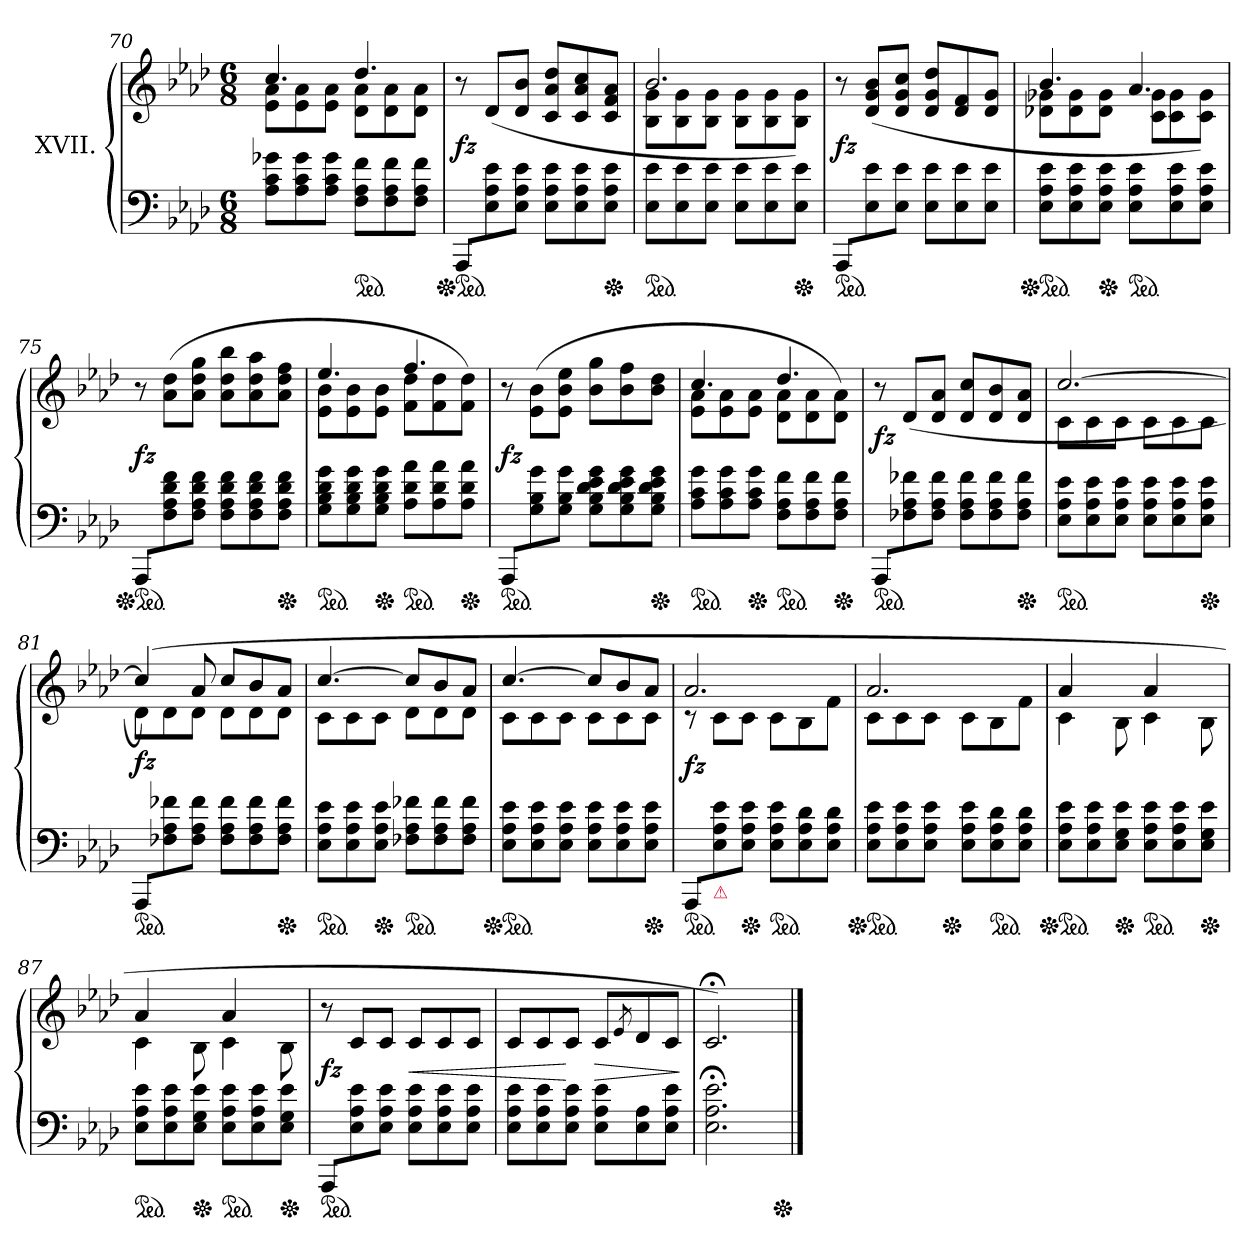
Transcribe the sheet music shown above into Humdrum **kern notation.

**kern	**kern	**dynam
*part1	*part1	*part1
*staff2	*staff1	*staff1/2
*I"XVII.	*	*
*clefF4	*clefG2	*
*k[b-e-a-d-]	*k[b-e-a-d-]	*
*A-:	*A-:	*
*M6/8	*M6/8	*
=70	=70	=70
*	*^	*
8A- 8c 8g-XL	4.cc	8e- 8a-L	.
8A- 8c 8g-	.	8e- 8a-	.
8A- 8c 8g-J	.	8e- 8a-J	.
*ped	*	*	*
8F 8A- 8fL	4.dd-	8d- 8a-L	.
8F 8A- 8f	.	8d- 8a-	.
8F 8A- 8fJ	.	8d- 8a-J	.
=71	=71	=71	=71
!LO:TX:a:color=crimson:t=⚠	!	!	!
!LO:TX:a:color=crimson:t=⚠	!	!	!
*	*v	*v	*
*Xped	*	*
*ped	*	*
8AAA-/L	8r	fz
8E-\ 8A-\ 8e-\	(>8d-L	.
8E-\ 8A-\ 8e-\J	8d- 8b-J	.
8E- 8A- 8e-L	8c 8a- 8dd-L	.
8E- 8A- 8e-	8c 8a- 8cc	.
*Xped	*	*
8E- 8A- 8e-J	8c 8f 8a-J	.
=72	=72	=72
*	*^	*
*ped	*	*	*
8E- 8e-L	2.b-	8B- 8gL	.
8E- 8e-	.	8B- 8g	.
8E- 8e-J	.	8B- 8gJ	.
8E- 8e-L	.	8B- 8gL	.
8E- 8e-	.	8B- 8g	.
*Xped	*	*	*
8E- 8e-J	.	8B- 8gJ)	.
=73	=73	=73	=73
!LO:TX:a:color=crimson:t=⚠	!	!	!
!LO:TX:a:color=crimson:t=⚠	!	!	!
*	*v	*v	*
*ped	*	*
8AAA-/L	8r	fz
8E-\ 8e-\	(>8d- 8g 8b-L	.
8E-\ 8e-\J	8d- 8g 8ccJ	.
8E- 8e-L	8d- 8g 8dd-L	.
8E- 8e-	8d- 8f	.
8E- 8e-J	8d- 8gJ	.
=74	=74	=74
*	*^	*
*Xped	*	*	*
*ped	*	*	*
8E- 8A- 8e-L	4.b-	8d-X 8g-XL	.
8E- 8A- 8e-	.	8d- 8g-	.
*Xped	*	*	*
8E- 8A- 8e-J	.	8d- 8g-J	.
*ped	*	*	*
8E- 8A- 8e-L	4.a-	8c 8g-L	.
8E- 8A- 8e-	.	8c 8g-	.
8E- 8A- 8e-J	.	8c 8g-J)	.
=75	=75	=75	=75
!LO:TX:a:color=crimson:t=⚠	!	!	!
!LO:TX:a:color=crimson:t=⚠	!	!	!
*	*v	*v	*
*Xped	*	*
*ped	*	*
8AAA-/L	8r	fz
8F\ 8A-\ 8d-\ 8f\	(>8a- 8dd-L	.
8F\ 8A-\ 8d-\ 8f\J	8a- 8dd- 8ggJ	.
8F 8A- 8d- 8fL	8a- 8dd- 8bb-L	.
8F 8A- 8d- 8f	8a- 8dd- 8aa-	.
*Xped	*	*
8F 8A- 8d- 8fJ	8a- 8dd- 8ffJ	.
=76	=76	=76
*	*^	*
*ped	*	*	*
8G 8B- 8d- 8gL	4.ee-	8e- 8b-L	.
8G 8B- 8d- 8g	.	8e- 8b-	.
*Xped	*	*	*
8G 8B- 8d- 8gJ	.	8e- 8b-J	.
*ped	*	*	*
8A- 8d- 8a-L	4.ff	8f 8dd-L	.
8A- 8d- 8a-	.	8f 8dd-	.
*Xped	*	*	*
8A- 8d- 8a-J	.	8f 8dd-J)	.
=77	=77	=77	=77
!LO:TX:a:color=crimson:t=⚠	!	!	!
!LO:TX:a:color=crimson:t=⚠	!	!	!
*	*v	*v	*
*ped	*	*
8AAA-/L	8r	fz
8G\ 8B-\ 8g\	(>8e-\ 8b-\L	.
8G\ 8B-\ 8g\J	8e- 8b- 8ee-J	.
8G 8B- 8d- 8e- 8gL	8b- 8ggL	.
8G 8B- 8d- 8e- 8g	8b- 8ff	.
*Xped	*	*
8G 8B- 8d- 8e- 8gJ	8b- 8dd-J	.
=78	=78	=78
*	*^	*
*ped	*	*	*
8A- 8c 8gL	4.cc	8e- 8a-L	.
8A- 8c 8g	.	8e- 8a-	.
*Xped	*	*	*
8A- 8c 8gJ	.	8e- 8a-J	.
*ped	*	*	*
8F 8A- 8fL	4.dd-	8d- 8a-L	.
8F 8A- 8f	.	8d- 8a-	.
*Xped	*	*	*
8F 8A- 8fJ	.	8d- 8a-J)	.
=79	=79	=79	=79
!LO:TX:a:color=crimson:t=⚠	!	!	!
!LO:TX:a:color=crimson:t=⚠	!	!	!
*	*v	*v	*
*ped	*	*
8AAA-/L	8r	fz
8F-X\ 8A-\ 8f-X\	(>8d-L	.
8F-\ 8A-\ 8f-\J	8d- 8a-J	.
8F- 8A- 8f-L	8d- 8ccL	.
8F- 8A- 8f-	8d- 8b-	.
*Xped	*	*
8F- 8A- 8f-J	8d- 8a-J	.
=80	=80	=80
*	*^	*
*ped	*	*	*
8E- 8A- 8e-L	[2.cc	8cL	.
8E- 8A- 8e-	.	8c	.
8E- 8A- 8e-J	.	8cJ	.
8E- 8A- 8e-L	.	8cL	.
8E- 8A- 8e-	.	8c	.
*Xped	*	*	*
8E- 8A- 8e-J	.	8cJ	.
=81	=81	=81	=81
!LO:TX:a:color=crimson:t=⚠	!	!	!
!LO:TX:a:color=crimson:t=⚠	!	!	!
*ped	*	*	*
8AAA-/L	(>4cc])	8d-L	fz
8F-X\ 8A-\ 8f-X\	.	8d-	.
8F-\ 8A-\ 8f-\J	8a-	8d-J	.
8F- 8A- 8f-L	8ccL	8d-L	.
8F- 8A- 8f-	8b-	8d-	.
*Xped	*	*	*
8F- 8A- 8f-J	8a-J	8d-J	.
=82	=82	=82	=82
*ped	*	*	*
8E- 8A- 8e-L	[4.cc	8cL	.
8E- 8A- 8e-	.	8c	.
*Xped	*	*	*
8E- 8A- 8e-J	.	8cJ	.
*ped	*	*	*
8F-X 8A- 8f-XL	8ccL]	8d-L	.
8F- 8A- 8f-	8b-	8d-	.
8F- 8A- 8f-J	8a-J	8d-J	.
=83	=83	=83	=83
*Xped	*	*	*
*ped	*	*	*
8E- 8A- 8e-L	[4.cc	8cL	.
8E- 8A- 8e-	.	8c	.
8E- 8A- 8e-J	.	8cJ	.
8E- 8A- 8e-L	8ccL]	8cL	.
8E- 8A- 8e-	8b-	8c	.
*Xped	*	*	*
8E- 8A- 8e-J	8a-J	8cJ	.
=84	=84	=84	=84
!LO:TX:a:color=crimson:t=⚠	!	!	!
!LO:TX:a:color=crimson:t=⚠	!	!	!
*ped	*	*	*
8AAA-/L	2.a-	8rc	fz
!LO:TX:b:Bi:color=crimson:t=⚠	!	!	!
8E-\ 8A-\ 8e-\	.	8cL	.
*Xped	*	*	*
8E-\ 8A-\ 8e-\J	.	8cJ	.
*ped	*	*	*
8E- 8A- 8e-L	.	8cL	.
8E- 8A- 8d-	.	8B-	.
8E- 8A- 8d-J	.	8fJ	.
=85	=85	=85	=85
*	*	*^	*
*Xped	*	*	*	*
*ped	*	*	*	*
8E- 8A- 8e-L	2.a-	8cL	4ryy	.
8E- 8A- 8e-	.	8c	.	.
8E- 8A- 8e-J	.	8cJ	16ryy	.
*Xped	*	*	*	*
.	.	.	4..ryy	.
8E- 8A- 8e-L	.	8cL	.	.
*ped	*	*	*	*
8E- 8A- 8d-	.	8B-	.	.
8E- 8A- 8d-J	.	8fJ	.	.
*	*	*v	*v	*
=86	=86	=86	=86
*Xped	*	*	*
*ped	*	*	*
8E- 8A- 8e-L	4a-	4c	.
8E- 8A- 8e-	.	.	.
*Xped	*	*	*
8E- 8G 8e-J	8ryy	8B-\	.
*ped	*	*	*
8E- 8A- 8e-L	4a-	4c	.
8E- 8A- 8e-	.	.	.
*Xped	*	*	*
8E- 8G 8e-J	8ryy	8B-\	.
=87	=87	=87	=87
*ped	*	*	*
8E- 8A- 8e-L	4a-	4c	.
8E- 8A- 8e-	.	.	.
*Xped	*	*	*
8E- 8G 8e-J	8ryy	8B-\	.
*ped	*	*	*
8E- 8A- 8e-L	4a-	4c	.
8E- 8A- 8e-	.	.	.
*Xped	*	*	*
8E- 8G 8e-J	8ryy	8B-\	.
=88	=88	=88	=88
!LO:TX:a:color=crimson:t=⚠	!	!	!
!LO:TX:a:color=crimson:t=⚠	!	!	!
*	*v	*v	*
*ped	*	*
8AAA-/L	8r	fz
8E-\ 8A-\ 8e-\	8cL	.
8E-\ 8A-\ 8e-\J	8cJ	.
8E- 8A- 8e-L	8cL	<
8E- 8A- 8e-	8c	.
8E- 8A- 8e-J	8cJ	.
=89	=89	=89
8E- 8A- 8e-L	8cL	.
8E- 8A- 8e-	8c	.
8E- 8A- 8e-J	8cJ	[
8E- 8A- 8e-L	8cL	>
.	8qe-/	.
8E- 8A-	8d-	.
8E- 8A- 8e-J	8cJ	.
.	.	]
=90	=90	=90
2.E-;< 2.A-;< 2.e-;<	2.c;<)	.
*Xped	*	*
==	==	==
*-	*-	*-
